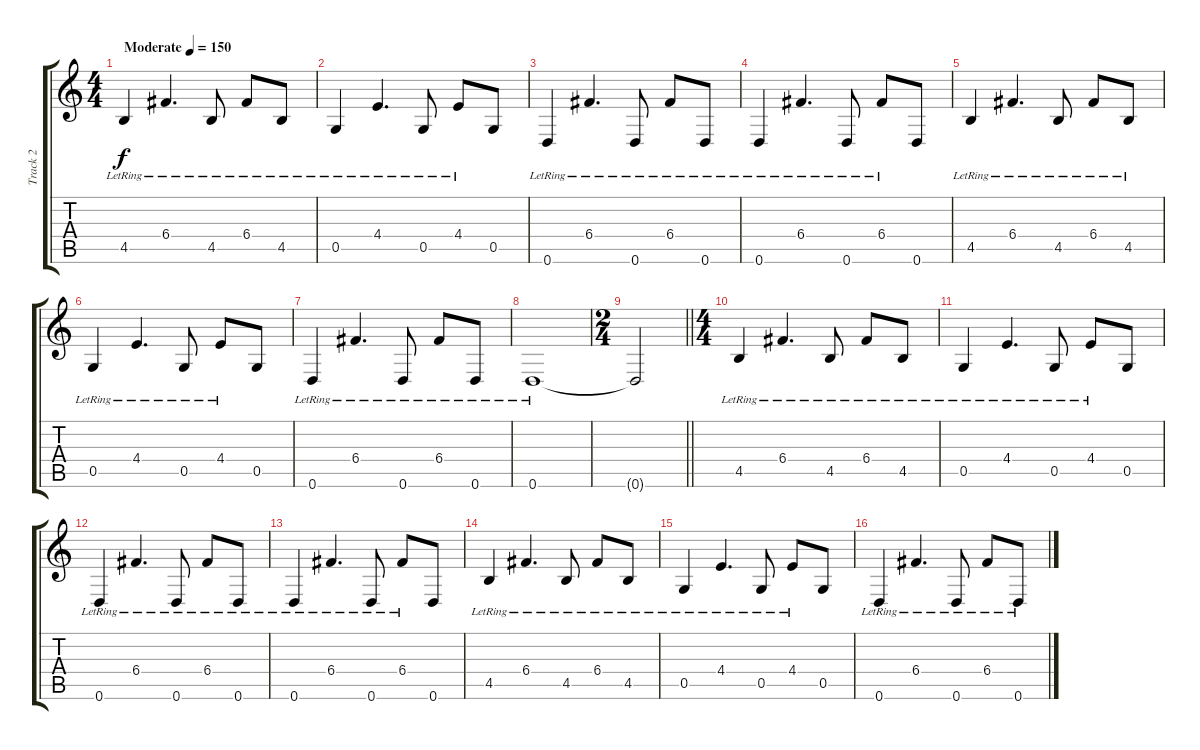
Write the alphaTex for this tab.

\track ("Track 2" "Track 2") {instrument electricguitarjazz}
\staff {score tabs}
\tuning (D4 A3 F3 C3 G2 D2) {hide}
\ts (4 4)
\tempo (150 "Moderate")
\clef g2
\ks c
4.5{lr}.4{dy f instrument electricguitarjazz} 6.4{lr}.4{d} 4.5{lr}.8 6.4{lr}.8 4.5{lr}.8 |
0.5{lr}.4 4.4{lr}.4{d} 0.5{lr}.8 4.4{lr}.8 0.5.8 |
0.6{lr}.4 6.4{lr}.4{d} 0.6{lr}.8 6.4{lr}.8 0.6{lr}.8 |
0.6{lr}.4 6.4{lr}.4{d} 0.6{lr}.8 6.4{lr}.8 0.6.8 |
4.5{lr}.4 6.4{lr}.4{d} 4.5{lr}.8 6.4{lr}.8 4.5{lr}.8 |
0.5{lr}.4 4.4{lr}.4{d} 0.5{lr}.8 4.4{lr}.8 0.5.8 |
0.6{lr}.4 6.4{lr}.4{d} 0.6{lr}.8 6.4{lr}.8 0.6{lr}.8 |
0.6{lr}.1 |
\ts (2 4)
\barLineRight lightlight
0.6{t}.2 |
\ts (4 4)
\section ("" "")
4.5{lr}.4 6.4{lr}.4{d} 4.5{lr}.8 6.4{lr}.8 4.5{lr}.8 |
0.5{lr}.4 4.4{lr}.4{d} 0.5{lr}.8 4.4{lr}.8 0.5.8 |
0.6{lr}.4 6.4{lr}.4{d} 0.6{lr}.8 6.4{lr}.8 0.6{lr}.8 |
0.6{lr}.4 6.4{lr}.4{d} 0.6{lr}.8 6.4{lr}.8 0.6.8 |
4.5{lr}.4 6.4{lr}.4{d} 4.5{lr}.8 6.4{lr}.8 4.5{lr}.8 |
0.5{lr}.4 4.4{lr}.4{d} 0.5{lr}.8 4.4{lr}.8 0.5.8 |
0.6{lr}.4 6.4{lr}.4{d} 0.6{lr}.8 6.4{lr}.8 0.6{lr}.8
